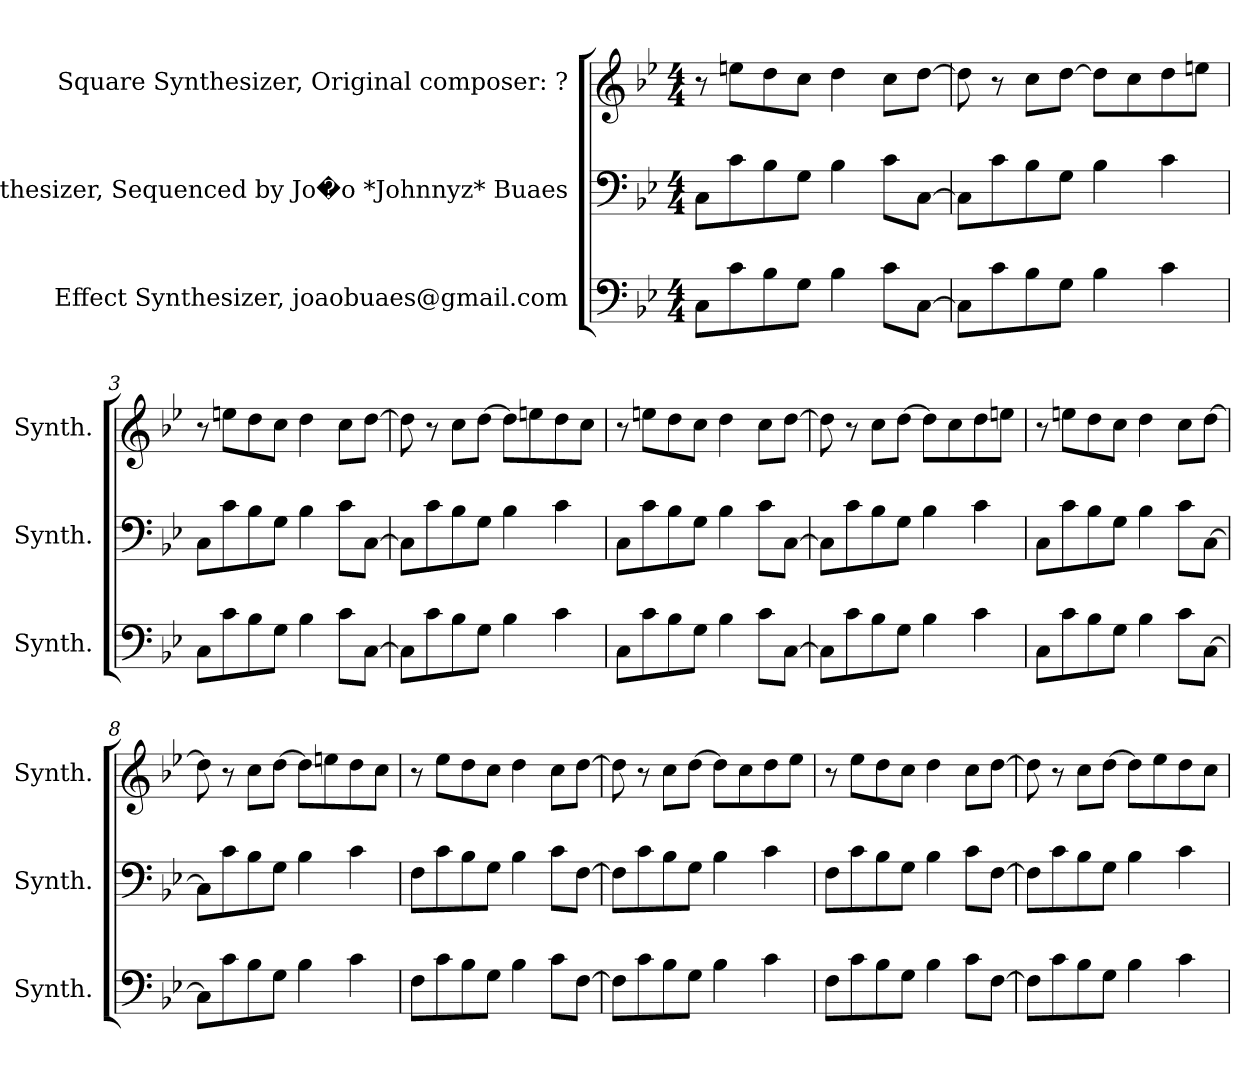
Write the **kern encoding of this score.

**kern	**kern	**kern
*part3	*part2	*part1
*staff3	*staff2	*staff1
*I"Effect Synthesizer, joaobuaes@gmail.com	*I"Saw Synthesizer, Sequenced by Jo�o *Johnnyz* Buaes	*I"Square Synthesizer, Original composer: ?
*I'Synth.	*I'Synth.	*I'Synth.
*clefF4	*clefF4	*clefG2
*k[b-e-]	*k[b-e-]	*k[b-e-]
*M4/4	*M4/4	*M4/4
*MM150	*MM150	*MM150
=1	=1	=1
8C\L	8C\L	8r
8c\	8c\	8een\L
8B-\	8B-\	8dd\
8G\J	8G\J	8cc\J
4B-\	4B-\	4dd\
8c\L	8c\L	8cc\L
[8C\J	[8C\J	[8dd\J
=2	=2	=2
8C\L]	8C\L]	8dd\]
8c\	8c\	8r
8B-\	8B-\	8cc\L
8G\J	8G\J	[8dd\J
4B-\	4B-\	8dd\L]
.	.	8cc\
4c\	4c\	8dd\
.	.	8een\J
!!LO:LB:g=z
=3	=3	=3
8C\L	8C\L	8r
8c\	8c\	8een\L
8B-\	8B-\	8dd\
8G\J	8G\J	8cc\J
4B-\	4B-\	4dd\
8c\L	8c\L	8cc\L
[8C\J	[8C\J	[8dd\J
=4	=4	=4
8C\L]	8C\L]	8dd\]
8c\	8c\	8r
8B-\	8B-\	8cc\L
8G\J	8G\J	[8dd\J
4B-\	4B-\	8dd\L]
.	.	8een\
4c\	4c\	8dd\
.	.	8cc\J
=5	=5	=5
8C\L	8C\L	8r
8c\	8c\	8een\L
8B-\	8B-\	8dd\
8G\J	8G\J	8cc\J
4B-\	4B-\	4dd\
8c\L	8c\L	8cc\L
[8C\J	[8C\J	[8dd\J
=6	=6	=6
8C\L]	8C\L]	8dd\]
8c\	8c\	8r
8B-\	8B-\	8cc\L
8G\J	8G\J	[8dd\J
4B-\	4B-\	8dd\L]
.	.	8cc\
4c\	4c\	8dd\
.	.	8een\J
=7	=7	=7
8C\L	8C\L	8r
8c\	8c\	8een\L
8B-\	8B-\	8dd\
8G\J	8G\J	8cc\J
4B-\	4B-\	4dd\
8c\L	8c\L	8cc\L
[8C\J	[8C\J	[8dd\J
!!LO:LB:g=z
=8	=8	=8
8C\L]	8C\L]	8dd\]
8c\	8c\	8r
8B-\	8B-\	8cc\L
8G\J	8G\J	[8dd\J
4B-\	4B-\	8dd\L]
.	.	8een\
4c\	4c\	8dd\
.	.	8cc\J
=9	=9	=9
8F\L	8F\L	8r
8c\	8c\	8ee-\L
8B-\	8B-\	8dd\
8G\J	8G\J	8cc\J
4B-\	4B-\	4dd\
8c\L	8c\L	8cc\L
[8F\J	[8F\J	[8dd\J
=10	=10	=10
8F\L]	8F\L]	8dd\]
8c\	8c\	8r
8B-\	8B-\	8cc\L
8G\J	8G\J	[8dd\J
4B-\	4B-\	8dd\L]
.	.	8cc\
4c\	4c\	8dd\
.	.	8ee-\J
=11	=11	=11
8F\L	8F\L	8r
8c\	8c\	8ee-\L
8B-\	8B-\	8dd\
8G\J	8G\J	8cc\J
4B-\	4B-\	4dd\
8c\L	8c\L	8cc\L
[8F\J	[8F\J	[8dd\J
=12	=12	=12
8F\L]	8F\L]	8dd\]
8c\	8c\	8r
8B-\	8B-\	8cc\L
8G\J	8G\J	[8dd\J
4B-\	4B-\	8dd\L]
.	.	8ee-\
4c\	4c\	8dd\
.	.	8cc\J
=	=	=
*-	*-	*-
